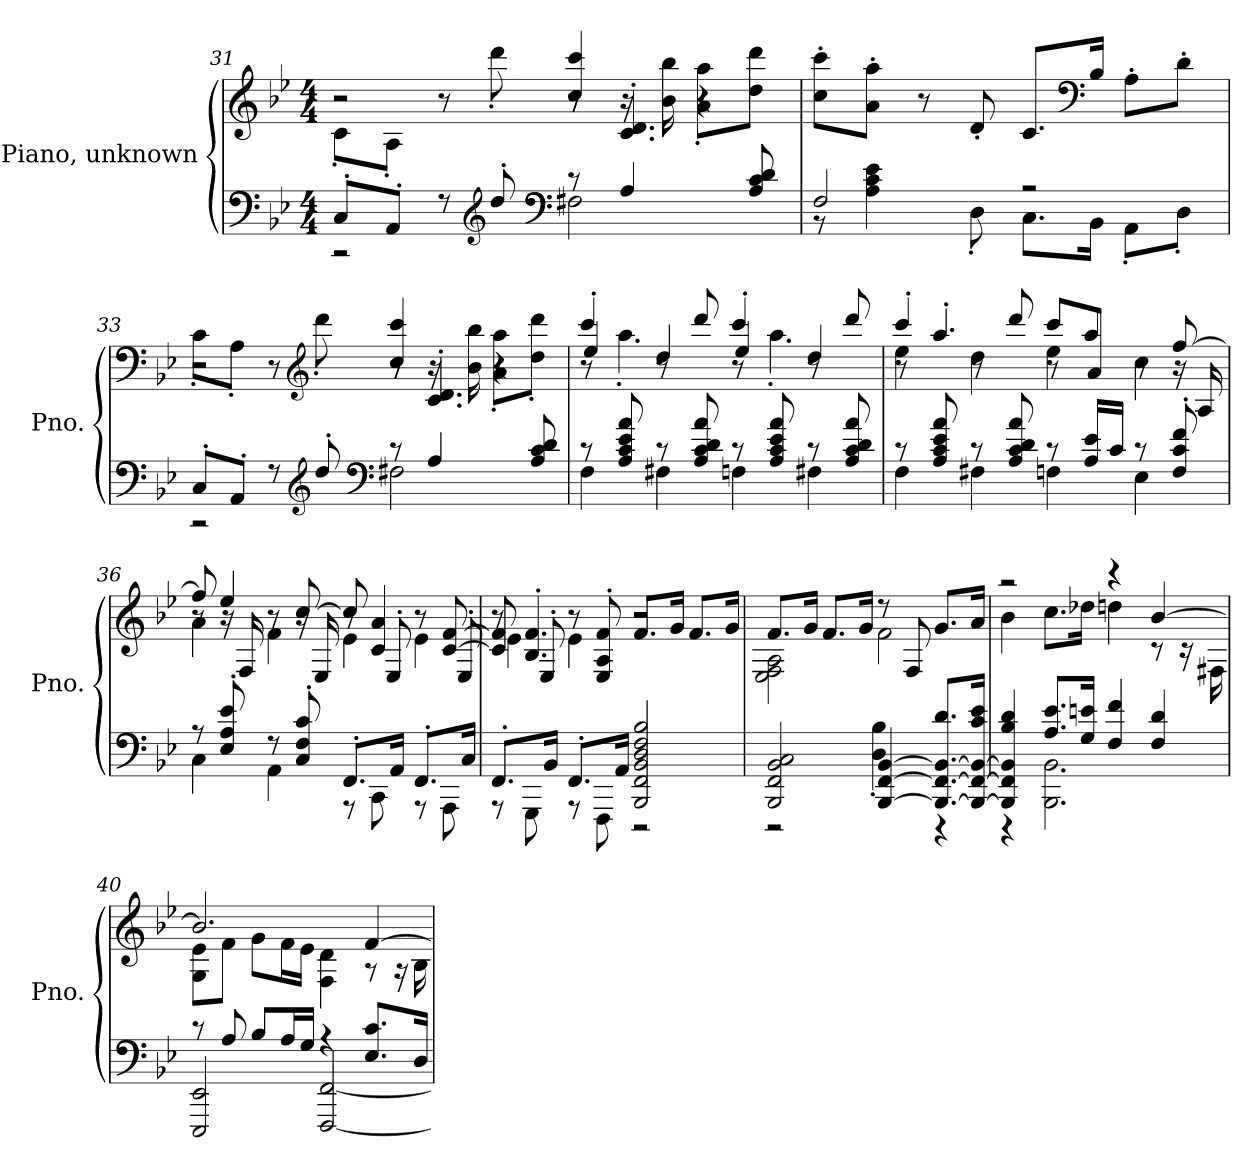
**kern	**kern
*part1	*part1
*staff2	*staff1
*I"Piano, unknown	*
*I'Pno.	*
*clefF4	*clefG2
*k[b-e-]	*k[b-e-]
*M4/4	*M4/4
=31	=31
*^	*^
*	*	*	*^
8C'/L	2r	2r	8c'\L	2r
8AA'/J	.	.	8A'\J	.
8r	.	.	8r	.
*clefG2	*	*	*	*
8dd'/	.	.	8ddd'\	.
*clefF4	*	*	*	*
8r	2F#X\	4cc/ 4ccc/	8r	8r
4A/	.	.	16r	4.c/' 4.d/'
.	.	.	16b-\ 16bb-\	.
.	.	4r	8a\' 8aa\'L	.
8A/ 8c/ 8d/	.	.	8dd\ 8ddd\J	.
*	*	*v	*v	*v
=32	=32	=32
2F/	8r	8cc\' 8ccc\'L
.	4A\ 4c\ 4e-\	8a\' 8aa\'J
.	.	8r
.	8D'\	8d'/
2r	8.C\L	8.c/L
*	*	*clefF4
.	16BB-\Jk	16B-/Jk
.	8AA'\L	8A'\L
.	8D'\J	8d'\J
!!LO:LB:g=z
=33	=33	=33
*	*	*^
*	*	*	*^
8C'/L	2r	2r	8c'\L	2r
8AA'/J	.	.	8A'\J	.
8r	.	.	8r	.
*clefG2	*	*clefG2	*	*
8dd'/	.	.	8ddd'\	.
*clefF4	*	*	*	*
8r	2F#X\	4cc/ 4ccc/	8r	8r
4A/	.	.	16r	4.c/' 4.d/'
.	.	.	16b-\ 16bb-\	.
.	.	4r	8a\' 8aa\'L	.
8A/ 8c/ 8d/	.	.	8dd\' 8ddd\'J	.
=34	=34	=34	=34	=34
8r	4F\	4ccc'/	8r	4ee-/
8A/ 8c/ 8e-/ 8a/	.	.	4.aa'\	.
8r	4F#X\	8r	.	4dd/
8A/ 8c/ 8d/ 8a/	.	8ddd/	.	.
8r	4Fn\	4ccc'/	8r	4ee-/
8A/ 8c/ 8e-/ 8a/	.	.	4.aa'\	.
8r	4F#X\	8r	.	4dd/
8A/ 8c/ 8d/ 8a/	.	8ddd/	.	.
!!LO:LB:g=z	!!	!!
=35	=35	=35	=35	=35
8r	4F\	8r	4ee-\	4ccc'/
8A/ 8c/ 8e-/ 8a/	.	4.aa'/	.	.
8r	4F#X\	.	4dd\	8r
8A/ 8c/ 8d/ 8a/	.	.	.	8ddd/
8r	4Fn\	8r	4ee-\	8ccc/L
16A/ 16e-/LL	.	4aa/	.	8a/J
16c/JJ	.	.	.	.
8r	4E-\	.	4cc\	8r
8F/' 8c/' 8f/'	.	[8ff/	.	16r
.	.	.	.	16A/
=36	=36	=36	=36	=36
8r	4C\	8ff/]	4a\	8r
8E-/' 8A/' 8e-/'	.	4ee-/	.	16r
.	.	.	.	16F/
8r	4AA\	.	4f\	8r
8C/' 8F/' 8c/'	.	[8cc/	.	16r
.	.	.	.	16E-/
8.FF'/L	8r	8cc/]	4e-\	8r
.	8CC\	4c/ 4a/	.	8E-'/
16AA/Jk	.	.	.	.
8.FF'/L	8r	.	4e-\	8r
.	8AAA\	[8c/ [8f/	.	8E-'/
16C/Jk	.	.	.	.
=37	=37	=37	=37	=37
8.FF'/L	8r	8c/] 8f/]	4e-\	8r
.	8GGG\	4.B-/' 4.f/'	.	8E-'/
16BB-/Jk	.	.	.	.
8.FF'/L	8r	.	4e-\	8r
.	8FFF\	.	.	8E-/' 8A/' 8f/'
16AA/Jk	.	.	.	.
2BBB-/ 2FF/ 2BB-/ 2D/ 2F/ 2B-/	2r	2r	2r	8.f/L
.	.	.	.	16g/Jk
.	.	.	.	8.f/L
.	.	.	.	16g/Jk
*	*	*	*v	*v
!!LO:LB:g=z
=38	=38	=38	=38
2BBB-/ 2FF/ 2BB-/ 2C/	2r	8.f/L	2E-\ 2F\ 2A\
.	.	16g/Jk	.
.	.	8.f/L	.
.	.	16g/Jk	.
[4BBB-/ [4FF/ [4BB-/	4D\' 4B-\'	8r	2f\
.	.	8F/	.
8.BBB-/_ 8.FF/_ 8.BB-/_ 8.d/L	4r	8.g/L	.
16BBB-/_ 16FF/_ 16BB-/_ 16c/ 16e-/Jk	.	16a/Jk	.
=39	=39	=39	=39
4BBB-/] 4FF/] 4BB-/] 4B-/ 4d/	4r	2r	4b-\
8.A/ 8.e-/L	2.BBB-\ 2.BB-\	.	8.cc\L
16G/ 16en/Jk	.	.	16dd-X\Jk
4F/ 4f/	.	4r	4ddn\
4F/ 4d/	.	[4b-/	8r
.	.	.	16r
.	.	.	16F#X\
=40	=40	=40	=40
8r	2EEE-/ 2EE-/	2.b-/]	8G\ 8e-\L
8A/	.	.	8f\J
8B-/L	.	.	8g\L
16A/L	.	.	16f\L
16G/JJ	.	.	16e-\JJ
4r	[2FFF/ [2FF/	.	4F\ 4d\
8.E-/ 8.c/L	.	[4f/	8r
.	.	.	16r
16D/Jk	.	.	16B-\
*v	*v	*	*
*	*v	*v
=	=
*-	*-
